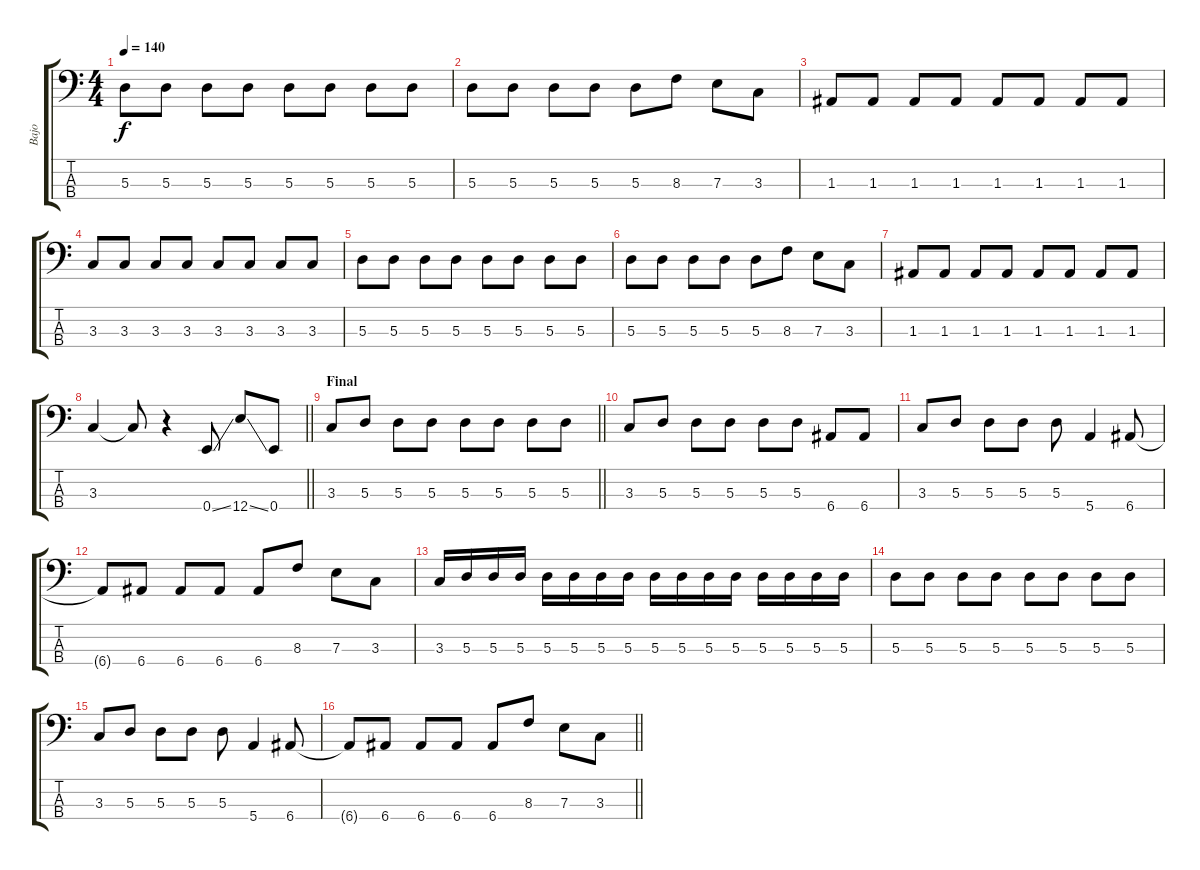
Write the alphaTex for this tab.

\track ("Bajo" "Bajo") {instrument electricbasspick}
\staff {score tabs}
\tuning (G2 D2 A1 E1) {hide}
\ts (4 4)
\tempo 140
\clef f4
\ks c
5.3.8{dy f} 5.3.8 5.3.8 5.3.8 5.3.8 5.3.8 5.3.8 5.3.8 |
5.3.8 5.3.8 5.3.8 5.3.8 5.3.8 8.3.8 7.3.8 3.3.8 |
1.3.8 1.3.8 1.3.8 1.3.8 1.3.8 1.3.8 1.3.8 1.3.8 |
3.3.8 3.3.8 3.3.8 3.3.8 3.3.8 3.3.8 3.3.8 3.3.8 |
5.3.8 5.3.8 5.3.8 5.3.8 5.3.8 5.3.8 5.3.8 5.3.8 |
5.3.8 5.3.8 5.3.8 5.3.8 5.3.8 8.3.8 7.3.8 3.3.8 |
1.3.8 1.3.8 1.3.8 1.3.8 1.3.8 1.3.8 1.3.8 1.3.8 |
\barLineRight lightlight
3.3.4 3.3{t}.8 r.4 0.4{ss}.8 12.4{ss}.8 0.4.8 |
\section ("" "Final")
\barLineRight lightlight
3.3.8 5.3.8 5.3.8 5.3.8 5.3.8 5.3.8 5.3.8 5.3.8 |
3.3.8 5.3.8 5.3.8 5.3.8 5.3.8 5.3.8 6.4.8 6.4.8 |
3.3.8 5.3.8 5.3.8 5.3.8 5.3.8 5.4.4 6.4.8 |
6.4{t}.8 6.4.8 6.4.8 6.4.8 6.4.8 8.3.8 7.3.8 3.3.8 |
3.3.16 5.3.16 5.3.16 5.3.16 5.3.16 5.3.16 5.3.16 5.3.16 5.3.16 5.3.16 5.3.16 5.3.16 5.3.16 5.3.16 5.3.16 5.3.16 |
5.3.8 5.3.8 5.3.8 5.3.8 5.3.8 5.3.8 5.3.8 5.3.8 |
3.3.8 5.3.8 5.3.8 5.3.8 5.3.8 5.4.4 6.4.8 |
\barLineRight lightlight
6.4{t}.8 6.4.8 6.4.8 6.4.8 6.4.8 8.3.8 7.3.8 3.3.8
